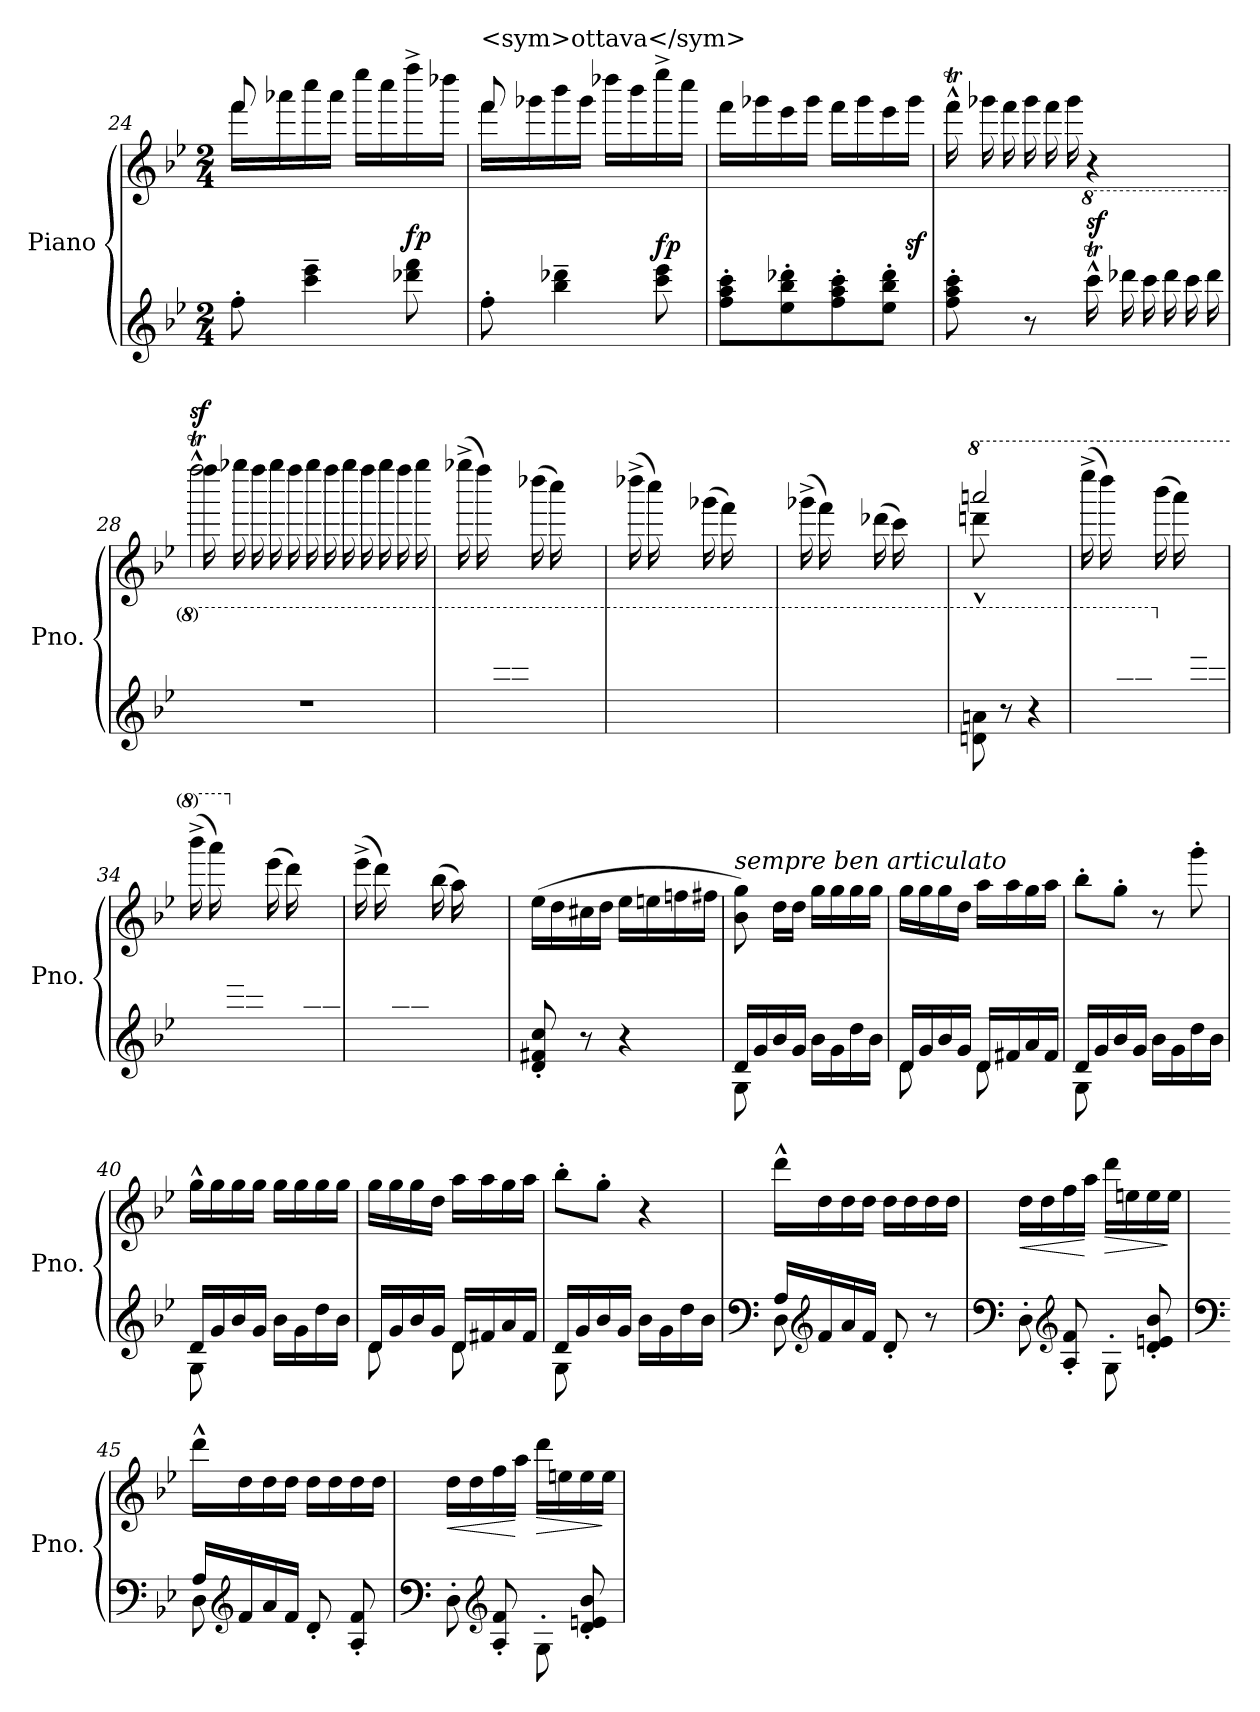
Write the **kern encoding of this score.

**kern	**kern	**dynam
*part1	*part1	*part1
*staff2	*staff1	*staff1/2
*I"Piano	*	*
*I'Pno.	*	*
*clefG2	*clefG2	*
*k[b-e-]	*k[b-e-]	*
*M2/4	*M2/4	*
=24	=24	=24
*	*^	*
8ff'\	16fff\LL	8fff/	.
.	16aaa-X\	.	.
4ccc\~ 4eee-\~	16cccc\	8ryy	.
.	16aaa-\JJ	.	.
.	16eeee-\LL	4ryy	.
.	16cccc\	.	.
!	!	!	!LO:DY:a=2
8ddd-X\ 8fff\	16ffff^\	.	fp
.	16dddd-X\JJ	.	.
!!LO:LB:g=z	!!
=25	=25	=25	=25
!	!LO:TX:a:t=<sym>ottava</sym>	!	!
8ff'\	16fff\LL	8fff/	.
.	16ggg-X\	.	.
4bb-\~ 4ddd-X\~	16bbb-\	8ryy	.
.	16ggg-\JJ	.	.
.	16dddd-X\LL	4ryy	.
.	16bbb-\	.	.
!	!	!	!LO:DY:a=2
8ccc\ 8eee-\	16eeee-^\	.	fp
.	16cccc\JJ	.	.
*	*v	*v	*
=26	=26	=26
8ff\' 8aa\' 8ccc\'L	16fff\LL	.
.	16ggg-X\	.
8ee-\' 8bb-\' 8ddd-X\'	16eee-\	.
.	16ggg-\JJ	.
8ff\' 8aa\' 8ccc\'	16fff\LL	.
.	16ggg-\	.
8ee-\' 8bb-\' 8ddd-\'J	16eee-\	.
.	16ggg-z>\JJ	.
=27	=27	=27
*^	*^	*
*	*	*	*Xtuplet	*
8ff\' 8aa\' 8ccc\'	4ryy	4fffT^^\	24fff!	.
.	.	.	24ggg-X!	.
.	.	.	24fff!	.
8r	.	.	24ggg-!	.
.	.	.	24fff!	.
.	.	.	24ggg-!	.
*8va	*	*	*	*
*	*Xtuplet	*	*	*
!	!	!	!	!LO:DY:a=2
4ccccT^^\	24cccc!	4r	4ryy	sf
.	24dddd-X!	.	.	.
.	24cccc!	.	.	.
.	24dddd-!	.	.	.
.	24cccc!	.	.	.
.	24dddd-!	.	.	.
*v	*v	*	*	*
=28	=28	=28	=28
*X8va	*	*	*
*^	*	*	*
!	!	!	!	!LO:DY:a
*v	*v	*	*	*
2r	2ffffT^^\	24ffff!	sf
.	.	24gggg-X!	.
.	.	24ffff!	.
.	.	24gggg-!	.
.	.	24ffff!	.
.	.	24gggg-!	.
.	.	24ffff!	.
.	.	24gggg-!	.
.	.	24ffff!	.
.	.	24gggg-!	.
.	.	24ffff!	.
.	.	24gggg-TTT!	.
!!LO:LB:g=z
=29	=29	=29	=29
*^	*	*	*
!	!	!LO:TX:a:t=<sym>ottava</sym>	!	!
*	*	*v	*v	*
8ryy	2ryy	(>(>16gggg-X^\LL	.
.	.	16ffff\)	.
*8va	*	*	*
16dddd-X/	.	8ryy	.
16cccc/JJ	.	.	.
8ryy	.	(>16dddd-X\LL	.
.	.	16cccc\)	.
16ggg-X/	.	8ryy	.
16fff/JJ)	.	.	.
=30	=30	=30	=30
8ryy	2ryy	(>(>16dddd-X^\LL	.
.	.	16cccc\)	.
16ggg-X/	.	8ryy	.
16fff/JJ	.	.	.
8ryy	.	(>16ggg-X\LL	.
.	.	16fff\)	.
*	*	*X8va	*
16ddd-X/	.	8ryy	.
16ccc/JJ)	.	.	.
=31	=31	=31	=31
8ryy	2ryy	(>(>16ggg-X^\LL	.
.	.	16fff\)	.
16ddd-X/	.	8ryy	.
16ccc/JJ	.	.	.
8ryy	.	(>16ddd-X\LL	.
.	.	16ccc\)	.
16gg-X/	.	8ryy	.
16ff/JJ)	.	.	.
*v	*v	*	*
=32	=32	=32
*	*8va	*
*	*^	*
8ddn\ 8aan\	8dddn\	2aaan^^/	.
8r	8ryy	.	.
4r	4ryy	.	.
*	*v	*v	*
!!LO:PB:g=z
=33	=33	=33
*^	*	*
8ryy	2ryy	(>(>16eeee-^\LL	.
.	.	16dddd\)	.
*8va	*	*	*
16bbb-/	.	8ryy	.
16aaa/JJ	.	.	.
*X8va	*	*	*
8ryy	.	(>16bbb-\LL	.
.	.	16aaa\)	.
16eee-/	.	8ryy	.
16ddd/JJ)	.	.	.
=34	=34	=34	=34
8ryy	2ryy	(>(>16bbb-^\LL	.
.	.	16aaa\)	.
*	*	*X8va	*
16eee-/	.	8ryy	.
16ddd/JJ	.	.	.
8ryy	.	(>16eee-\LL	.
.	.	16ddd\)	.
16bb-/	.	8ryy	.
16aa/JJ)	.	.	.
=35	=35	=35	=35
8ryy	2ryy	(>(>16eee-^\LL	.
.	.	16ddd\)	.
16bb-/	.	8ryy	.
16aa/JJ	.	.	.
8ryy	.	(>16bb-\LL	.
.	.	16aa\)	.
16ee-/	.	8ryy	.
16dd/JJ)	.	.	.
*v	*v	*	*
=36	=36	=36
8d/' 8f#X/' 8cc/'	(>16ee-\LL	.
.	16dd\	.
8r	16cc#X\	.
.	16dd\JJ	.
4r	16ee-\LL	.
.	16een\	.
.	16ffn\	.
.	16ff#X\JJ	.
!!LO:LB:g=z
=37	=37	=37
*^	*	*
!	!	!LO:TX:a:i:t=sempre ben articulato	!
!	!	!	!LO:DY:b
!	!	!	!LO:DY:n=1:b
16d/LL	8G\	8b-\ 8gg\)	other-dynamics p
16g/	.	.	.
16b-</	8ryy	16dd\LL	.
16g</JJ	.	16dd\JJ	.
16b-<\LL	4ryy	16gg\LL	.
16g<<\	.	16gg\	.
16dd<\	.	16gg\	.
16b-<\JJ	.	16gg\JJ	.
=38	=38	=38	=38
16d/LL	8d\	16gg\LL	.
16g/	.	16gg\	.
16b-</	8ryy	16gg\	.
16g</JJ	.	16dd\JJ	.
16d/LL	8d\	16aa\LL	.
16f#X/	.	16aa\	.
16a<</	8ryy	16gg\	.
16f#<</JJ	.	16aa\JJ	.
=39	=39	=39	=39
16d/LL	8G\	8bb-'\L	.
16g/	.	.	.
16b-/	8ryy	8gg'\J	.
16g/JJ	.	.	.
16b-<\LL	4ryy	8r	.
16g<<\	.	.	.
16dd<\	.	8ggg'\	.
16b-<\JJ	.	.	.
=40	=40	=40	=40
16d/LL	8G\	16gg^^\LL	.
16g/	.	16gg\	.
16b-/	8ryy	16gg\	.
16g/JJ	.	16gg\JJ	.
16b-\LL	4ryy	16gg\LL	.
16g\	.	16gg\	.
16dd\	.	16gg\	.
16b-\JJ	.	16gg\JJ	.
!!LO:LB:g=z
=41	=41	=41	=41
16d/LL	8d\	16gg\LL	.
16g/	.	16gg\	.
16b-/	8ryy	16gg\	.
16g/JJ	.	16dd\JJ	.
16d/LL	8d\	16aa\LL	.
16f#X/	.	16aa\	.
16a/	8ryy	16gg\	.
16f#/JJ	.	16aa\JJ	.
=42	=42	=42	=42
16d/LL	8G\	8bb-'\L	.
16g/	.	.	.
16b-/	8ryy	8gg'\J	.
16g/JJ	.	.	.
16b-\LL	4ryy	4r	.
16g\	.	.	.
16dd\	.	.	.
16b-\JJ	.	.	.
=43	=43	=43	=43
*clefF4	*	*	*
16A/LL	8D<\	16ddd^^\LL	.
*clefG2	*	*	*
16f/	.	16dd\	.
16a</	8ryy	16dd\	.
16f<</JJ	.	16dd\JJ	.
8d<'/	4ryy	16dd\LL	.
.	.	16dd\	.
8r	.	16dd\	.
.	.	16dd\JJ	.
*v	*v	*	*
=44	=44	=44
*clefF4	*	*
!	!	!LO:HP:b
8D<'\	16dd\LL	<
.	16dd\	.
*clefG2	*	*
8A/'<< 8f/'<<	16ff\	.
.	16aa\JJ	[
!	!	!LO:HP:b
8G<'\	16ddd\LL	>
.	16een\	.
8d/'<<< 8en/'<<< 8b-/'<<<	16ee\	.
.	16ee\JJ	]
!!LO:LB:g=z
=45	=45	=45
*clefF4	*	*
*^	*	*
16A/LL	8D<\	16ddd^^\LL	.
*clefG2	*	*	*
16f/	.	16dd\	.
16a</	8ryy	16dd\	.
16f<</JJ	.	16dd\JJ	.
8d<'/	4ryy	16dd\LL	.
.	.	16dd\	.
8A/<<'<< 8f/<<'<<	.	16dd\	.
.	.	16dd\JJ	.
*v	*v	*	*
=46	=46	=46
*clefF4	*	*
!	!	!LO:HP:b
8D<'\	16dd\LL	<
.	16dd\	.
*clefG2	*	*
8A/'<< 8f/'<<	16ff\	.
.	16aa\JJ	[
!	!	!LO:HP:b
8G<'\	16ddd\LL	>
.	16een\	.
8d/<'<< 8en/<'<< 8b-/<'<<	16ee\	.
.	16ee\JJ	]
=	=	=
*-	*-	*-
